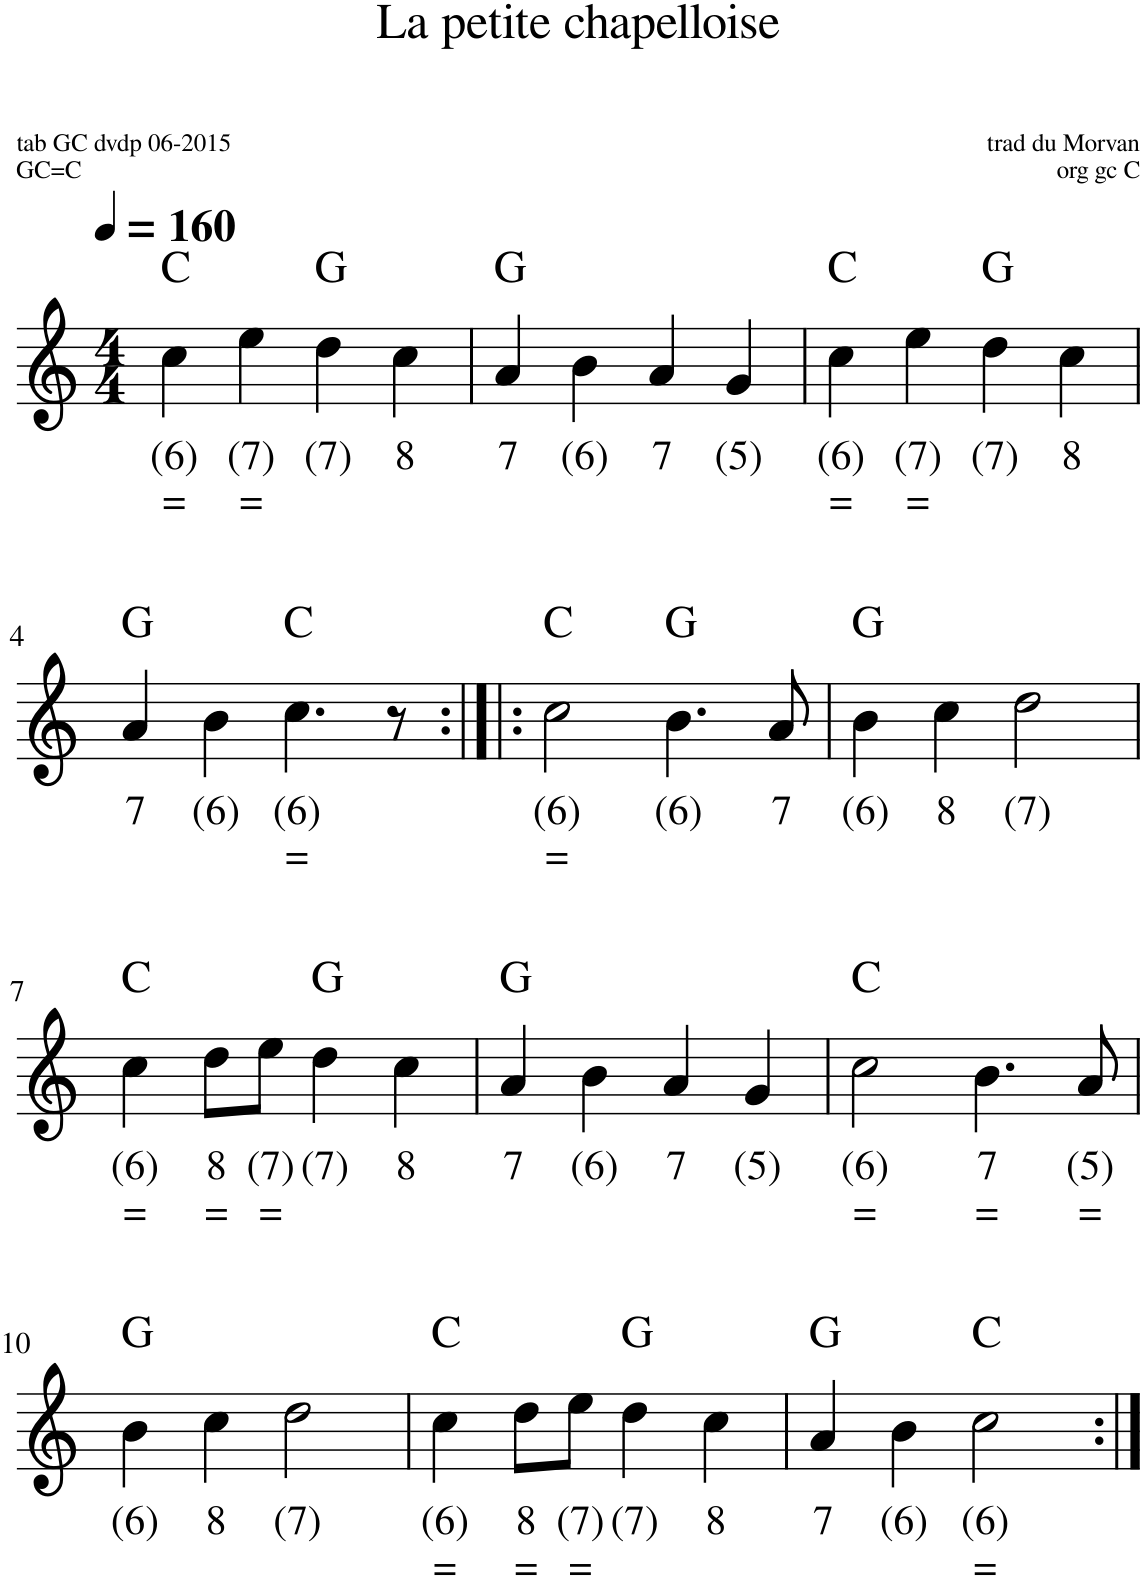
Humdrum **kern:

**kern	**text	**text	**harte
*part1	*part1	*part1	*part1
*staff1	*staff1	*staff1	*
*I"Stem	*	*	*
*clefG2	*	*	*
*k[]	*	*	*
*M4/4	*	*	*
*MM160	*	*	*
=1	=1	=1	=1
!	!LO:LY:b	!LO:LY:b	!
4cc\	(6)	=	C:maj
!	!LO:LY:b	!LO:LY:b	!
4ee\	(7)	=	.
!	!LO:LY:b	!	!
4dd\	(7)	.	G:maj
!	!LO:LY:b	!	!
4cc\	8	.	.
=2	=2	=2	=2
!	!LO:LY:b	!	!
4a/	7	.	G:maj
!	!LO:LY:b	!	!
4b\	(6)	.	.
!	!LO:LY:b	!	!
4a/	7	.	.
!	!LO:LY:b	!	!
4g/	(5)	.	.
=3	=3	=3	=3
!	!LO:LY:b	!LO:LY:b	!
4cc\	(6)	=	C:maj
!	!LO:LY:b	!LO:LY:b	!
4ee\	(7)	=	.
!	!LO:LY:b	!	!
4dd\	(7)	.	G:maj
!	!LO:LY:b	!	!
4cc\	8	.	.
!!LO:LB:g=z
=4	=4	=4	=4
!	!LO:LY:b	!	!
4a/	7	.	G:maj
!	!LO:LY:b	!	!
4b\	(6)	.	.
!	!LO:LY:b	!LO:LY:b	!
4.cc\	(6)	=	C:maj
8r	.	.	.
=5:|!|:	=5:|!|:	=5:|!|:	=5:|!|:
!	!LO:LY:b	!LO:LY:b	!
2cc\	(6)	=	C:maj
!	!LO:LY:b	!	!
4.b\	(6)	.	G:maj
!	!LO:LY:b	!	!
8a/	7	.	.
=6	=6	=6	=6
!	!LO:LY:b	!	!
4b\	(6)	.	G:maj
!	!LO:LY:b	!	!
4cc\	8	.	.
!	!LO:LY:b	!	!
2dd\	(7)	.	.
!!LO:LB:g=z
=7	=7	=7	=7
!	!LO:LY:b	!LO:LY:b	!
4cc\	(6)	=	C:maj
!	!LO:LY:b	!LO:LY:b	!
8dd\L	8	=	.
!	!LO:LY:b	!LO:LY:b	!
8ee\J	(7)	=	.
!	!LO:LY:b	!	!
4dd\	(7)	.	G:maj
!	!LO:LY:b	!	!
4cc\	8	.	.
=8	=8	=8	=8
!	!LO:LY:b	!	!
4a/	7	.	G:maj
!	!LO:LY:b	!	!
4b\	(6)	.	.
!	!LO:LY:b	!	!
4a/	7	.	.
!	!LO:LY:b	!	!
4g/	(5)	.	.
=9	=9	=9	=9
!	!LO:LY:b	!LO:LY:b	!
2cc\	(6)	=	C:maj
!	!LO:LY:b	!LO:LY:b	!
4.b\	7	=	.
!	!LO:LY:b	!LO:LY:b	!
8a/	(5)	=	.
!!LO:LB:g=z
=10	=10	=10	=10
!	!LO:LY:b	!	!
4b\	(6)	.	G:maj
!	!LO:LY:b	!	!
4cc\	8	.	.
!	!LO:LY:b	!	!
2dd\	(7)	.	.
=11	=11	=11	=11
!	!LO:LY:b	!LO:LY:b	!
4cc\	(6)	=	C:maj
!	!LO:LY:b	!LO:LY:b	!
8dd\L	8	=	.
!	!LO:LY:b	!LO:LY:b	!
8ee\J	(7)	=	.
!	!LO:LY:b	!	!
4dd\	(7)	.	G:maj
!	!LO:LY:b	!	!
4cc\	8	.	.
=12	=12	=12	=12
!	!LO:LY:b	!	!
4a/	7	.	G:maj
!	!LO:LY:b	!	!
4b\	(6)	.	.
!	!LO:LY:b	!LO:LY:b	!
2cc\	(6)	=	C:maj
=:|!	=:|!	=:|!	=:|!
*-	*-	*-	*-
